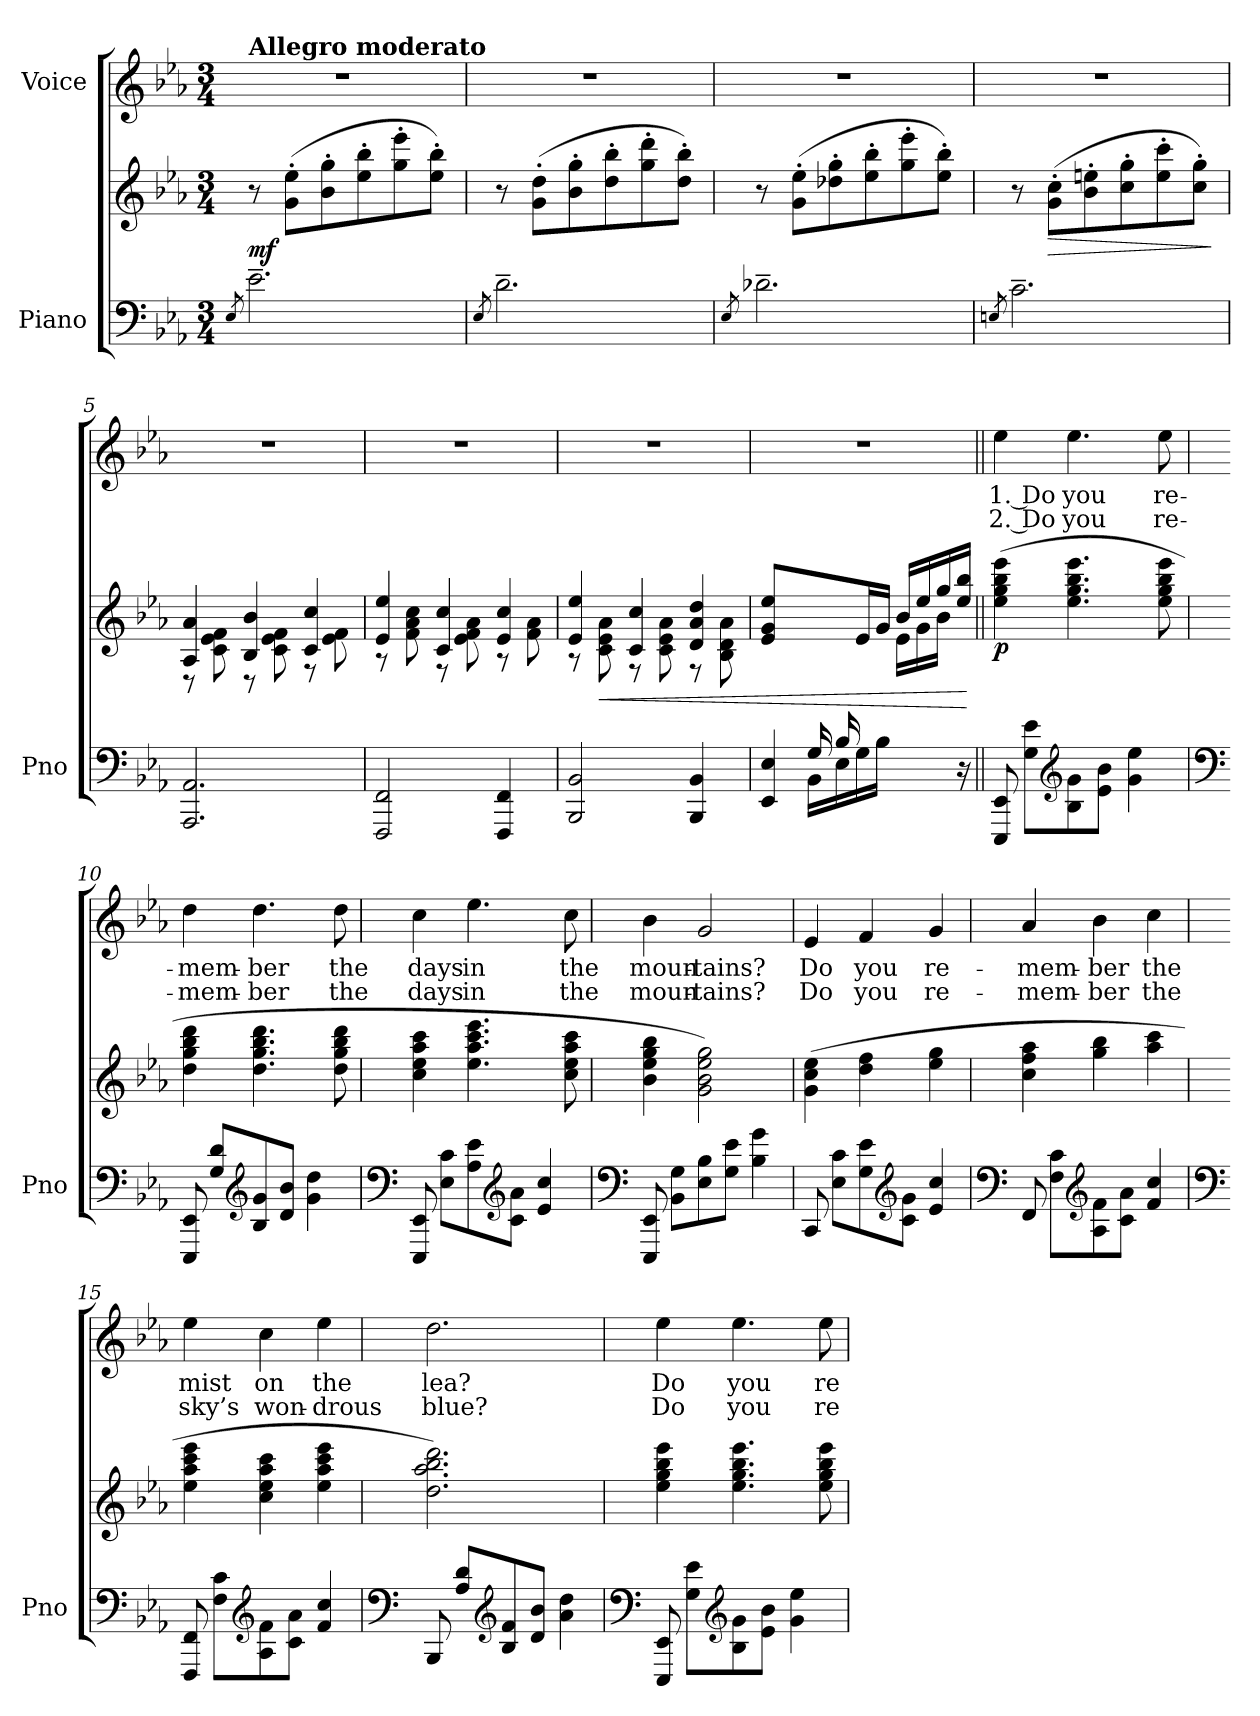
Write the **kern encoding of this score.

**kern	**kern	**dynam	**kern	**text	**text
*part2	*part2	*part2	*part1	*part1	*part1
*staff3	*staff2	*staff2/3	*staff1	*staff1	*staff1
*I"Piano	*	*	*I"Voice	*	*
*I'Pno	*	*	*	*	*
*clefF4	*clefG2	*	*clefG2	*	*
*k[b-e-a-]	*k[b-e-a-]	*	*k[b-e-a-]	*	*
*M3/4	*M3/4	*	*M3/4	*	*
=1	=1	=1	=1	=1	=1
8qE-/	.	.	.	.	.
!	!	!	!LO:TX:a:B:t=Allegro moderato	!	!
!	!	!LO:DY:b	!	!	!
2.e-~\	8r	mf	2.r	.	.
.	(8g\' 8ee-\'L	.	.	.	.
.	8b-\' 8gg\'	.	.	.	.
.	8ee-\' 8bb-\'	.	.	.	.
.	8gg\' 8eee-\'	.	.	.	.
.	8ee-\' 8bb-\'J)	.	.	.	.
=2	=2	=2	=2	=2	=2
8qE-/	.	.	.	.	.
2.d~\	8r	.	2.r	.	.
.	(8g\' 8dd\'L	.	.	.	.
.	8b-\' 8gg\'	.	.	.	.
.	8dd\' 8bb-\'	.	.	.	.
.	8gg\' 8ddd\'	.	.	.	.
.	8dd\' 8bb-\'J)	.	.	.	.
=3	=3	=3	=3	=3	=3
8qE-/	.	.	.	.	.
2.d-X~\	8r	.	2.r	.	.
.	(8g\' 8ee-\'L	.	.	.	.
.	8dd-X\' 8gg\'	.	.	.	.
.	8ee-\' 8bb-\'	.	.	.	.
.	8gg\' 8eee-\'	.	.	.	.
.	8ee-\' 8bb-\'J)	.	.	.	.
=4	=4	=4	=4	=4	=4
8qEn/	.	.	.	.	.
2.c~\	8r	.	2.r	.	.
!	!	!LO:HP:b	!	!	!
.	(8g\' 8cc\'L	>	.	.	.
.	8b-\' 8een\'	.	.	.	.
.	8cc\' 8gg\'	.	.	.	.
.	8ee\' 8ccc\'	.	.	.	.
.	8cc\' 8gg\'J)	.	.	.	.
.	.	]	.	.	.
=5	=5	=5	=5	=5	=5
*	*^	*	*	*	*
2.AAA-/ 2.AA-/	4A-/ 4a-/	8r	.	2.r	.	.
.	.	8c\ 8e-\ 8f\	.	.	.	.
.	4B-/ 4b-/	8r	.	.	.	.
.	.	8c\ 8e-\ 8f\	.	.	.	.
.	4c/ 4cc/	8r	.	.	.	.
.	.	8e-\ 8f\	.	.	.	.
=6	=6	=6	=6	=6	=6	=6
2FFF/ 2FF/	4e-/ 4ee-/	8r	.	2.r	.	.
.	.	8f\ 8a-\ 8cc\	.	.	.	.
.	4c/ 4cc/	8r	.	.	.	.
.	.	8e-\ 8f\ 8a-\	.	.	.	.
4FFF/ 4FF/	4e-/ 4cc/	8r	.	.	.	.
.	.	8f\ 8a-\	.	.	.	.
=7	=7	=7	=7	=7	=7	=7
2BBB-/ 2BB-/	4e-/ 4ee-/	8r	.	2.r	.	.
!	!	!	!LO:HP:b	!	!	!
.	.	8c\ 8e-\ 8a-\	<	.	.	.
.	4c/ 4cc/	8r	.	.	.	.
.	.	8c\ 8e-\ 8a-\	.	.	.	.
4BBB-/ 4BB-/	4d/ 4a-/ 4dd/	8r	.	.	.	.
.	.	8B-\ 8d\ 8a-\	.	.	.	.
=8	=8	=8	=8	=8	=8	=8
*^	*	*	*	*	*	*
4ryy	4EE-/ 4E-/	4e-/ 4g/ 4ee-/	2ryy	.	2.r	.	.
16G/LL	16BB-\LL	8ryy	.	.	.	.	.
16B-/	16E-\	.	.	.	.	.	.
4.ryy	16G\	16e-/	.	.	.	.	.
.	16B-\JJ	16g/JJ	.	.	.	.	.
.	8.ryy	16b-/LL	16e-\LL	.	.	.	.
.	.	16ee-/	16g\	.	.	.	.
.	.	16gg/	16b-\JJ	.	.	.	.
.	16r	(16ee-/ 16bb-/JJ	16ryy	.	.	.	.
*v	*v	*	*	*	*	*	*
*	*v	*v	*	*	*	*
.	.	[	.	.	.
=9||	=9||	=9||	=9||	=9||	=9||
!	!	!LO:DY:b	!	!	!
8EEE-/ 8EE-/	(4ee-\ 4gg\ 4bb-\ 4eee-\	p	4ee-\	1. Do	2. Do
8G\ 8e-\L	.	.	.	.	.
*clefG2	*	*	*	*	*
8B-\ 8g\	4.ee-\ 4.gg\ 4.bb-\ 4.eee-\	.	4.ee-\	you	you
8e-\ 8b-\J	.	.	.	.	.
4g\ 4ee-\	.	.	.	.	.
.	8ee-\ 8gg\ 8bb-\ 8eee-\	.	8ee-\	re-	re-
=10	=10	=10	=10	=10	=10
*clefF4	*	*	*	*	*
8EEE-/ 8EE-/	4dd\ 4gg\ 4bb-\ 4ddd\	.	4dd\	-mem-	-mem-
8G/ 8d/L	.	.	.	.	.
*clefG2	*	*	*	*	*
8B-/ 8g/	4.dd\ 4.gg\ 4.bb-\ 4.ddd\	.	4.dd\	-ber	-ber
8d/ 8b-/J	.	.	.	.	.
4g\ 4dd\	.	.	.	.	.
.	8dd\ 8gg\ 8bb-\ 8ddd\	.	8dd\	the	the
=11	=11	=11	=11	=11	=11
*clefF4	*	*	*	*	*
8EEE-/ 8EE-/	4cc\ 4ee-\ 4aa-\ 4ccc\	.	4cc\	days	days
8E-\ 8c\L	.	.	.	.	.
8A-\ 8e-\	4.ee-\ 4.aa-\ 4.ccc\ 4.eee-\	.	4.ee-\	in	in
*clefG2	*	*	*	*	*
8c\ 8a-\J	.	.	.	.	.
4e-/ 4cc/	.	.	.	.	.
.	8cc\ 8ee-\ 8aa-\ 8ccc\	.	8cc\	the	the
=12	=12	=12	=12	=12	=12
*clefF4	*	*	*	*	*
8EEE-/ 8EE-/	4b-\ 4ee-\ 4gg\ 4bb-\	.	4b-\	moun-	moun-
8BB-\ 8G\L	.	.	.	.	.
8E-\ 8B-\	2g\ 2b-\ 2ee-\ 2gg\)	.	2g/	-tains?	-tains?
8G\ 8e-\J	.	.	.	.	.
4B-\ 4g\	.	.	.	.	.
=13	=13	=13	=13	=13	=13
8CC/	(4g\ 4cc\ 4ee-\	.	4e-/	Do	Do
8E-\ 8c\L	.	.	.	.	.
8G\ 8e-\	4dd\ 4ff\	.	4f/	you	you
*clefG2	*	*	*	*	*
8c\ 8g\J	.	.	.	.	.
4e-/ 4cc/	4ee-\ 4gg\	.	4g/	re-	re-
=14	=14	=14	=14	=14	=14
*clefF4	*	*	*	*	*
8FF/	4cc\ 4ff\ 4aa-\	.	4a-/	-mem-	-mem-
8F\ 8c\L	.	.	.	.	.
*clefG2	*	*	*	*	*
8A-\ 8f\	4gg\ 4bb-\	.	4b-\	-ber	-ber
8c\ 8a-\J	.	.	.	.	.
4f/ 4cc/	4aa-\ 4ccc\	.	4cc\	the	the
=15	=15	=15	=15	=15	=15
*clefF4	*	*	*	*	*
8FFF/ 8FF/	4ee-\ 4aa-\ 4ccc\ 4eee-\	.	4ee-\	mist	sky’s
8F\ 8c\L	.	.	.	.	.
*clefG2	*	*	*	*	*
8A-\ 8f\	4cc\ 4ee-\ 4aa-\ 4ccc\	.	4cc\	on	won-
8c\ 8a-\J	.	.	.	.	.
4f/ 4cc/	4ee-\ 4aa-\ 4ccc\ 4eee-\	.	4ee-\	the	-drous
=16	=16	=16	=16	=16	=16
*clefF4	*	*	*	*	*
8BBB-/	2.dd\ 2.aa-\ 2.bb-\ 2.ddd\)	.	2.dd\	lea?	blue?
8A-/ 8d/L	.	.	.	.	.
*clefG2	*	*	*	*	*
8B-/ 8f/	.	.	.	.	.
8d/ 8b-/J	.	.	.	.	.
4a-\ 4dd\	.	.	.	.	.
=17	=17	=17	=17	=17	=17
*clefF4	*	*	*	*	*
8EEE-/ 8EE-/	4ee-\ 4gg\ 4bb-\ 4eee-\	.	4ee-\	Do	Do
8G\ 8e-\L	.	.	.	.	.
*clefG2	*	*	*	*	*
8B-\ 8g\	4.ee-\ 4.gg\ 4.bb-\ 4.eee-\	.	4.ee-\	you	you
8e-\ 8b-\J	.	.	.	.	.
4g\ 4ee-\	.	.	.	.	.
.	8ee-\ 8gg\ 8bb-\ 8eee-\	.	8ee-\	re-	re-
=	=	=	=	=	=
*-	*-	*-	*-	*-	*-
